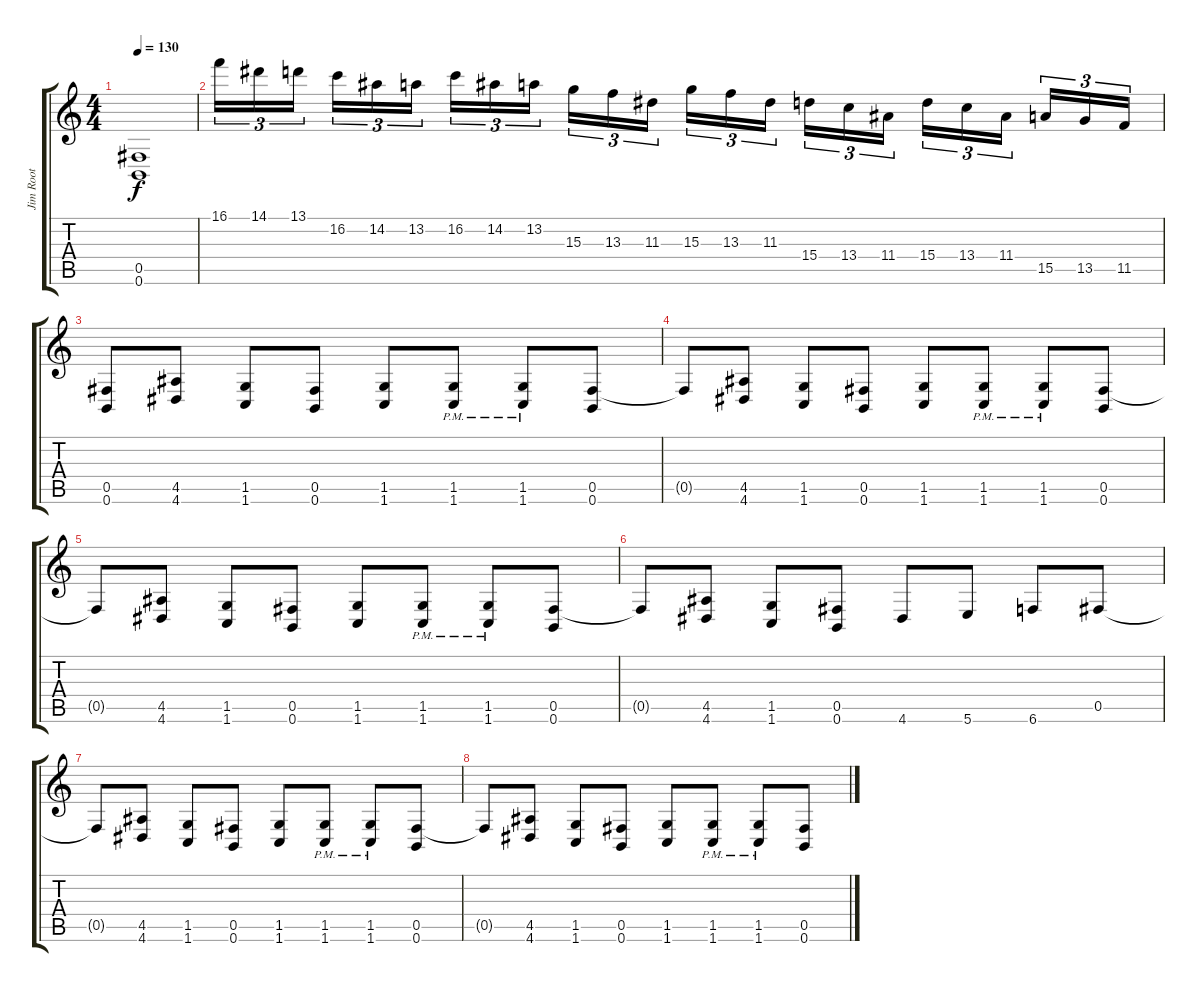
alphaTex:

\track ("Jim Root" "Jim Root") {instrument overdrivenguitar}
\staff {score tabs}
\tuning (Db4 Ab3 E3 B2 Gb2 B1) {hide}
\ts (4 4)
\tempo 130
\clef g2
\ks c
(0.5 0.6).1{dy f} |
16.1.16{tu (3 2)} 14.1.16{tu (3 2)} 13.1.16{tu (3 2) beam splitsecondary} 16.2.16{tu (3 2)} 14.2.16{tu (3 2)} 13.2.16{tu (3 2)} 16.2.16{tu (3 2)} 14.2.16{tu (3 2)} 13.2.16{tu (3 2) beam splitsecondary} 15.3.16{tu (3 2)} 13.3.16{tu (3 2)} 11.3.16{tu (3 2)} 15.3.16{tu (3 2)} 13.3.16{tu (3 2)} 11.3.16{tu (3 2) beam splitsecondary} 15.4.16{tu (3 2)} 13.4.16{tu (3 2)} 11.4.16{tu (3 2)} 15.4.16{tu (3 2)} 13.4.16{tu (3 2)} 11.4.16{tu (3 2) beam splitsecondary} 15.5.16{tu (3 2)} 13.5.16{tu (3 2)} 11.5.16{tu (3 2)} |
(0.5 0.6).8 (4.5 4.6).8 (1.5 1.6).8 (0.5 0.6).8 (1.5 1.6).8 (1.5{pm} 1.6{pm}).8 (1.5{pm} 1.6{pm}).8 (0.5 0.6).8 |
0.5{t}.8 (4.5 4.6).8 (1.5 1.6).8 (0.5 0.6).8 (1.5 1.6).8 (1.5{pm} 1.6{pm}).8 (1.5{pm} 1.6{pm}).8 (0.5 0.6).8 |
0.5{t}.8 (4.5 4.6).8 (1.5 1.6).8 (0.5 0.6).8 (1.5 1.6).8 (1.5{pm} 1.6{pm}).8 (1.5{pm} 1.6{pm}).8 (0.5 0.6).8 |
0.5{t}.8 (4.5 4.6).8 (1.5 1.6).8 (0.5 0.6).8 4.6.8 5.6.8 6.6.8 0.5.8 |
0.5{t}.8 (4.5 4.6).8 (1.5 1.6).8 (0.5 0.6).8 (1.5 1.6).8 (1.5{pm} 1.6{pm}).8 (1.5{pm} 1.6{pm}).8 (0.5 0.6).8 |
0.5{t}.8 (4.5 4.6).8 (1.5 1.6).8 (0.5 0.6).8 (1.5 1.6).8 (1.5{pm} 1.6{pm}).8 (1.5{pm} 1.6{pm}).8 (0.5 0.6).8
